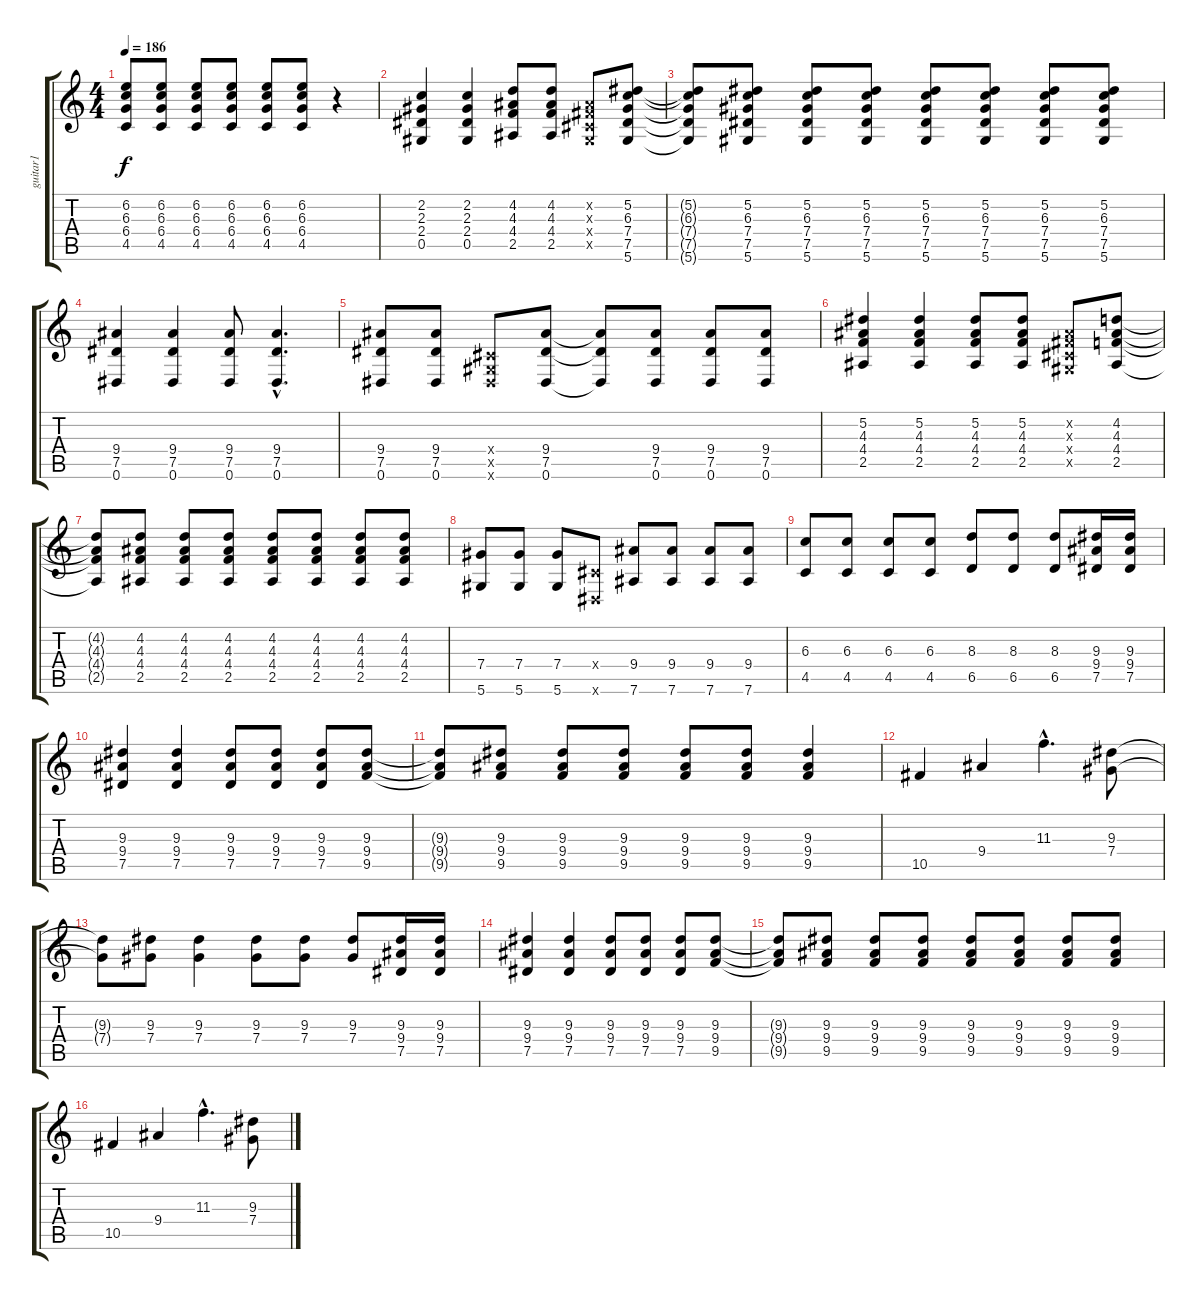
\track ("guitar1" "guitar1") {instrument distortionguitar}
\staff {score tabs}
\tuning (Eb4 Bb3 Gb3 Db3 Ab2 Eb2) {hide}
\ts (4 4)
\tempo 186
\clef g2
\ks c
(6.2{t} 6.3{t} 6.4{t} 4.5{t}).8{dy f} (6.2 6.3 6.4 4.5).8 (6.2 6.3 6.4 4.5).8 (6.2 6.3 6.4 4.5).8 (6.2 6.3 6.4 4.5).8 (6.2 6.3 6.4 4.5).8 r.4 |
(2.2 2.3 2.4 0.5).4 (2.2 2.3 2.4 0.5).4 (4.2 4.3 4.4 2.5).8 (4.2 4.3 4.4 2.5).8 (0.2{x} 0.3{x} 0.4{x} 0.5{x}).8 (5.2 6.3 7.4 7.5 5.6).8 |
(5.2{t} 6.3{t} 7.4{t} 7.5{t} 5.6{t}).8 (5.2 6.3 7.4 7.5 5.6).8 (5.2 6.3 7.4 7.5 5.6).8 (5.2 6.3 7.4 7.5 5.6).8 (5.2 6.3 7.4 7.5 5.6).8 (5.2 6.3 7.4 7.5 5.6).8 (5.2 6.3 7.4 7.5 5.6).8 (5.2 6.3 7.4 7.5 5.6).8 |
(9.4 7.5 0.6).4 (9.4 7.5 0.6).4 (9.4 7.5 0.6).8 (9.4{hac} 7.5{hac} 0.6{hac}).4{d} |
(9.4 7.5 0.6).8 (9.4 7.5 0.6).8 (0.4{x} 0.5{x} 0.6{x}).8 (9.4 7.5 0.6).8 (9.4{t} 7.5{t} 0.6{t}).8 (9.4 7.5 0.6).8 (9.4 7.5 0.6).8 (9.4 7.5 0.6).8 |
(5.2 4.3 4.4 2.5).4 (5.2 4.3 4.4 2.5).4 (5.2 4.3 4.4 2.5).8 (5.2 4.3 4.4 2.5).8 (0.2{x} 0.3{x} 0.4{x} 0.5{x}).8 (4.2 4.3 4.4 2.5).8 |
(4.2{t} 4.3{t} 4.4{t} 2.5{t}).8 (4.2 4.3 4.4 2.5).8 (4.2 4.3 4.4 2.5).8 (4.2 4.3 4.4 2.5).8 (4.2 4.3 4.4 2.5).8 (4.2 4.3 4.4 2.5).8 (4.2 4.3 4.4 2.5).8 (4.2 4.3 4.4 2.5).8 |
(7.4 5.6).8 (7.4 5.6).8 (7.4 5.6).8 (0.4{x} 0.6{x}).8 (9.4 7.6).8 (9.4 7.6).8 (9.4 7.6).8 (9.4 7.6).8 |
(6.3 4.5).8 (6.3 4.5).8 (6.3 4.5).8 (6.3 4.5).8 (8.3 6.5).8 (8.3 6.5).8 (8.3 6.5).8 (9.3 9.4 7.5).16 (9.3 9.4 7.5).16 |
(9.3 9.4 7.5).4 (9.3 9.4 7.5).4 (9.3 9.4 7.5).8 (9.3 9.4 7.5).8 (9.3 9.4 7.5).8 (9.3 9.4 9.5).8 |
(9.3{t} 9.4{t} 9.5{t}).8 (9.3 9.4 9.5).8 (9.3 9.4 9.5).8 (9.3 9.4 9.5).8 (9.3 9.4 9.5).8 (9.3 9.4 9.5).8 (9.3 9.4 9.5).4 |
10.5.4 9.4.4 11.3{hac}.4{d} (9.3 7.4).8 |
(9.3{t} 7.4{t}).8 (9.3 7.4).8 (9.3 7.4).4 (9.3 7.4).8 (9.3 7.4).8 (9.3 7.4).8 (9.3 9.4 7.5).16 (9.3 9.4 7.5).16 |
(9.3 9.4 7.5).4 (9.3 9.4 7.5).4 (9.3 9.4 7.5).8 (9.3 9.4 7.5).8 (9.3 9.4 7.5).8 (9.3 9.4 9.5).8 |
(9.3{t} 9.4{t} 9.5{t}).8 (9.3 9.4 9.5).8 (9.3 9.4 9.5).8 (9.3 9.4 9.5).8 (9.3 9.4 9.5).8 (9.3 9.4 9.5).8 (9.3 9.4 9.5).8 (9.3 9.4 9.5).8 |
10.5.4 9.4.4 11.3{hac}.4{d} (9.3 7.4).8
